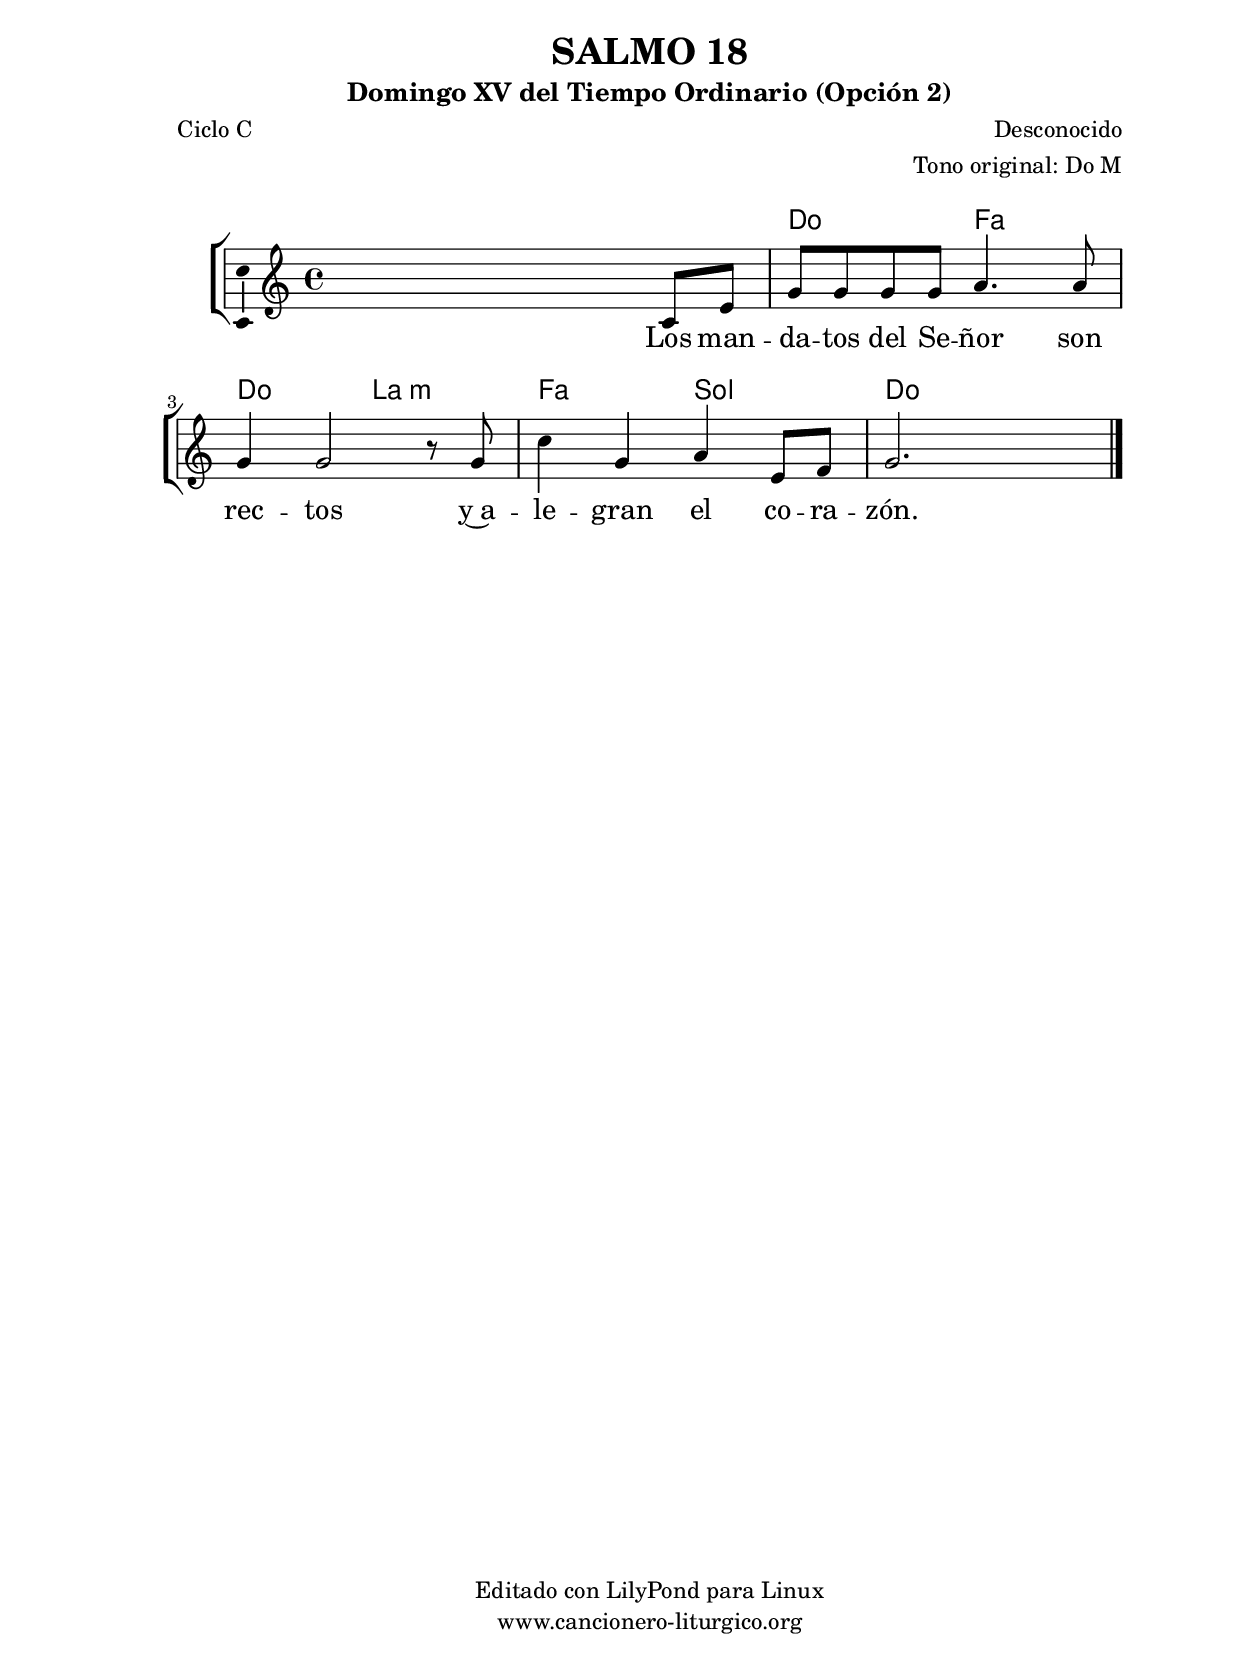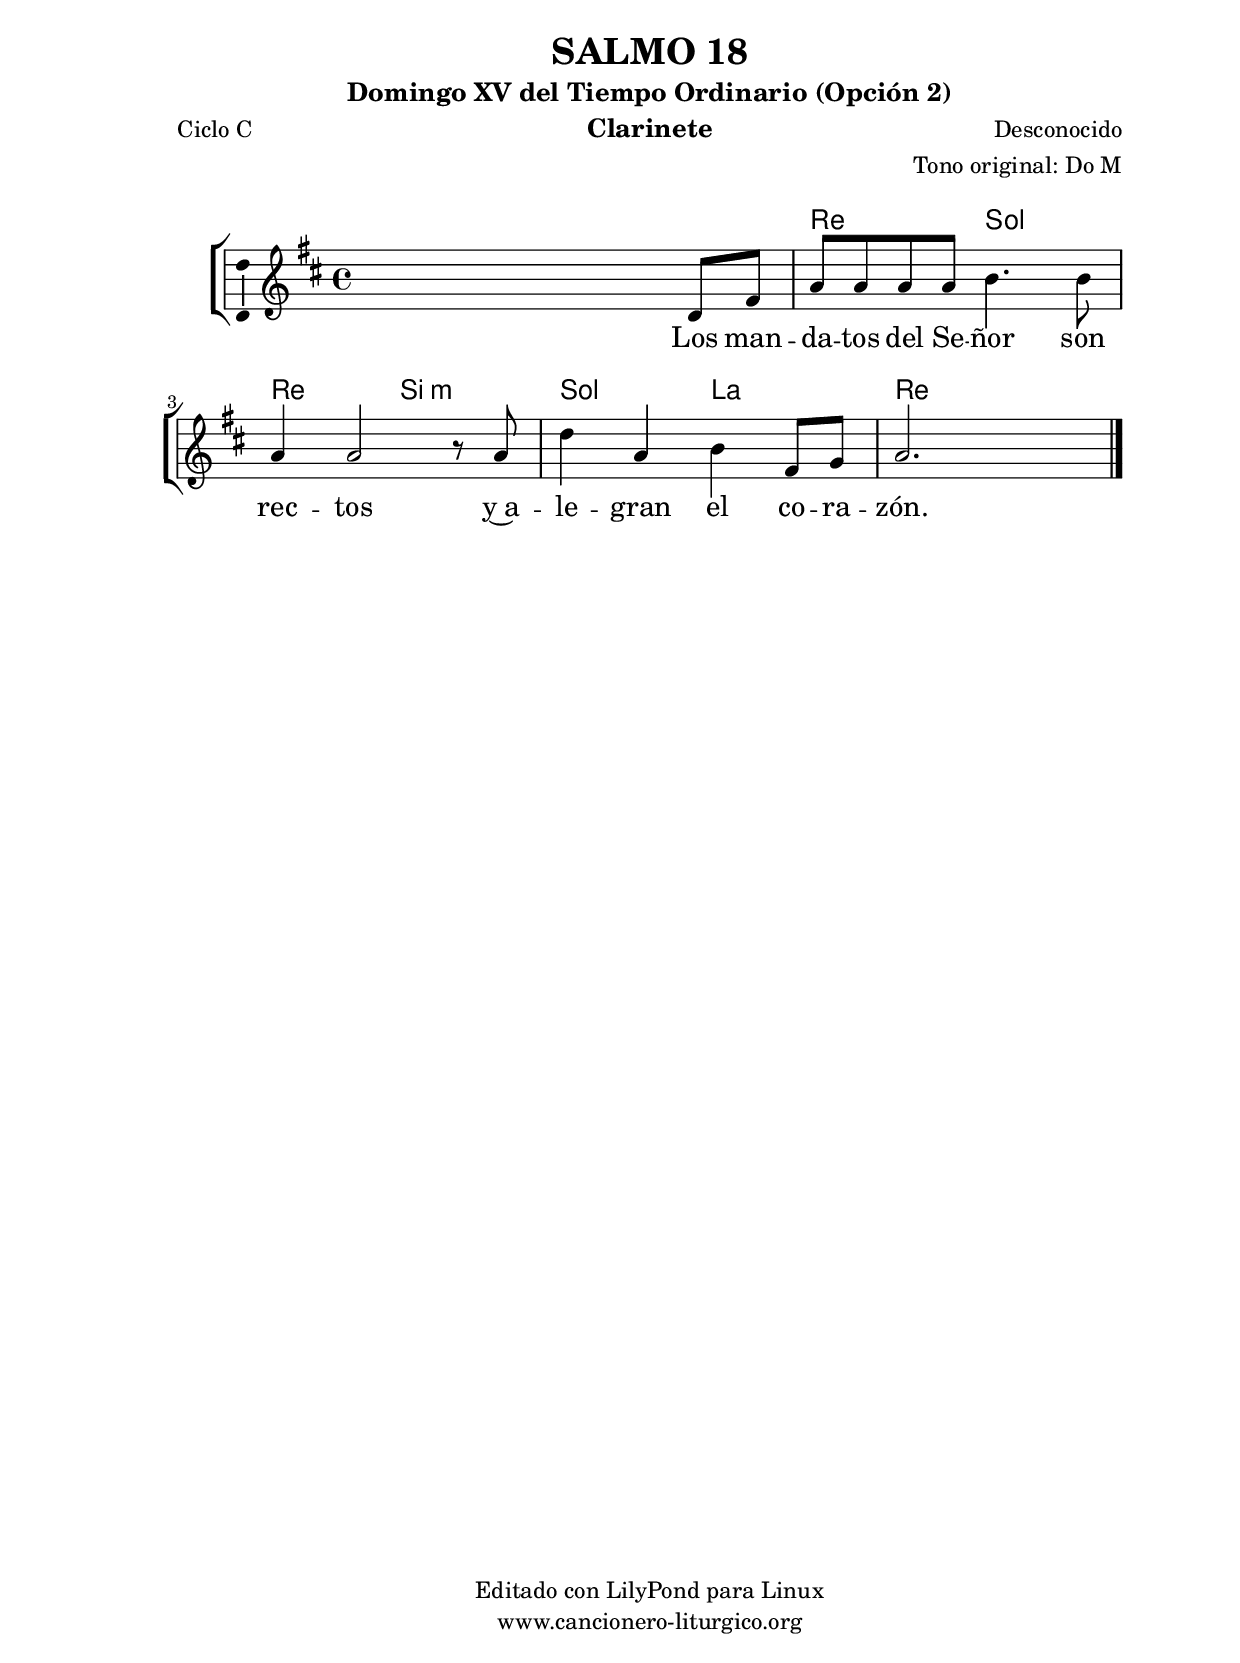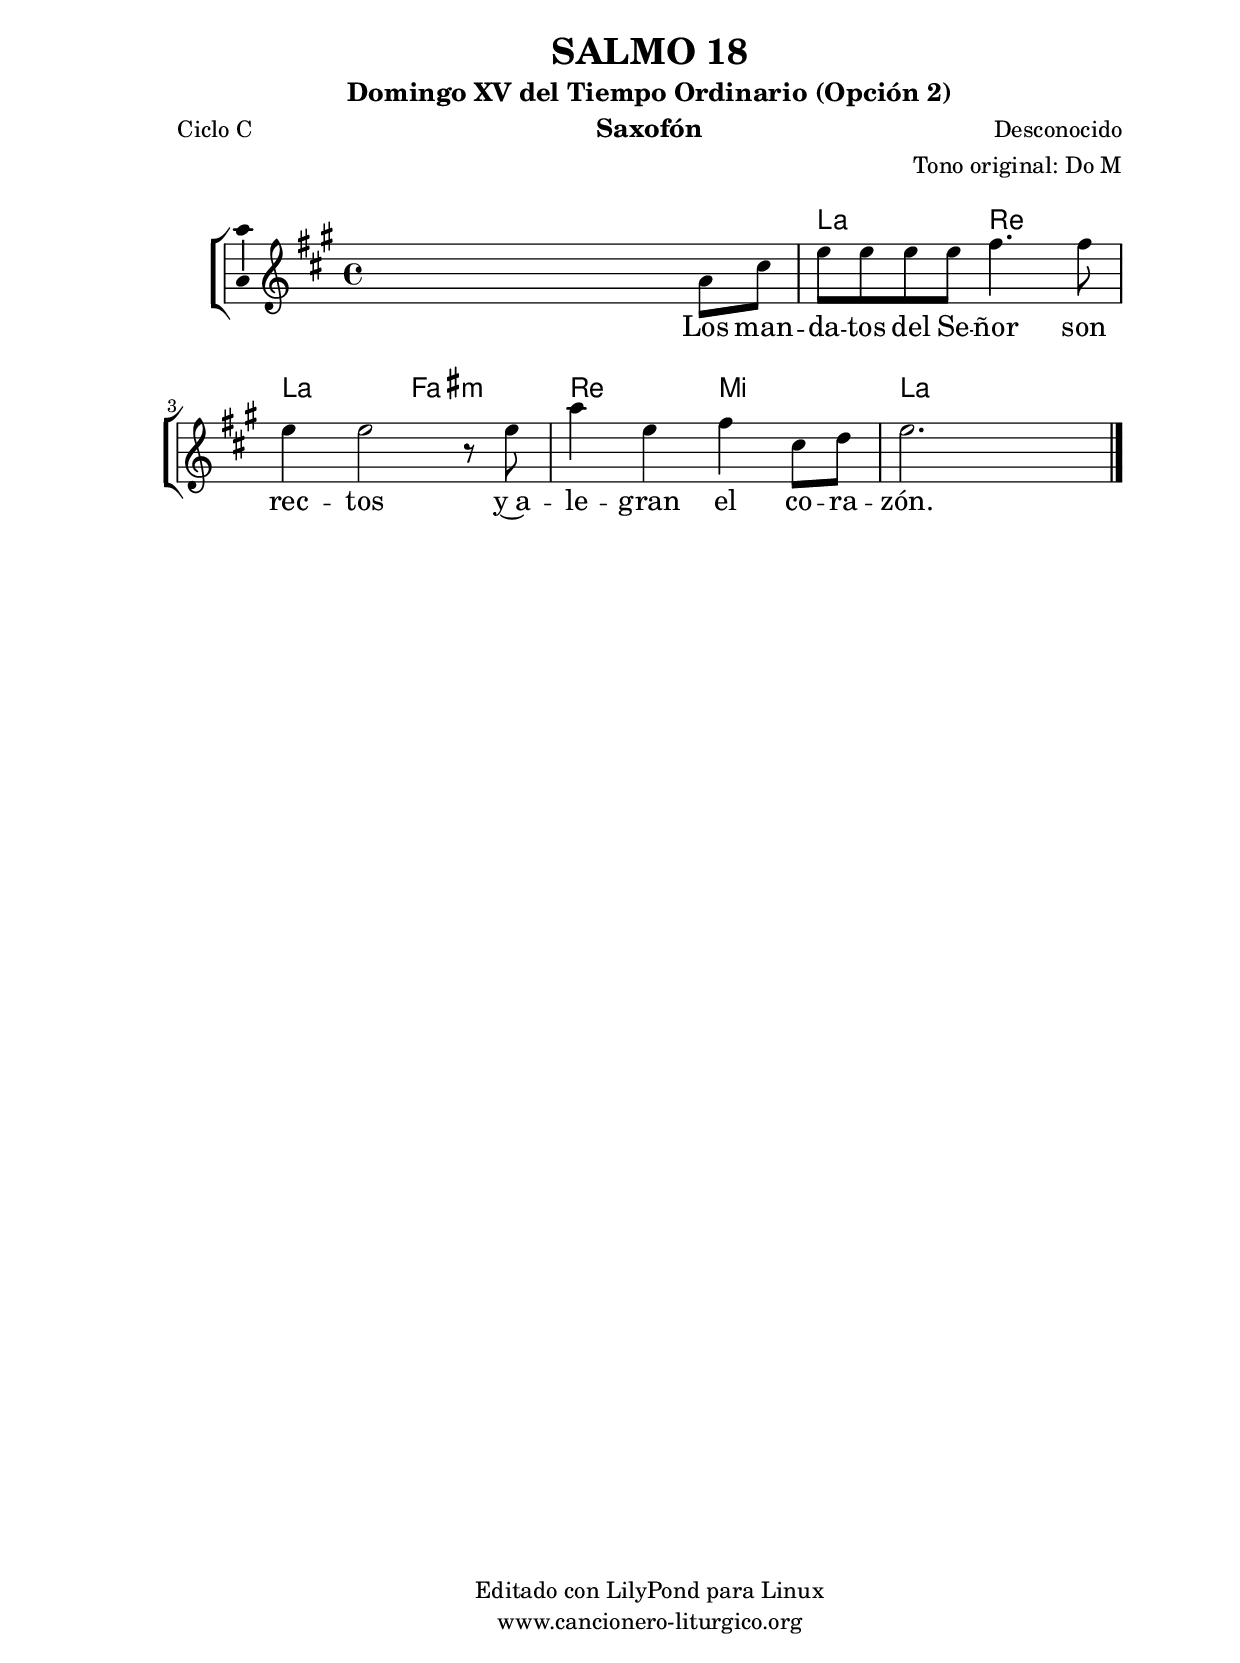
%
%para convertir .midi en .wav:
%timidity filename.midi -Ow -o finename.wav
%
%
%Para convertir de .wav a .mp3:
%lame -h -m j filename.wav
%
%
%para escuchar el midi:
%timidity nombrefichero.midi
%


%versión de lilypond para la que se ha escrito esta partitura:
\version "2.16.0"

	%Tamaño papel
	#(set-default-paper-size "a4")
	%Tamaño partitura
	#(set-global-staff-size 20)
	%No responde al pulsar sobre una nota
	#(ly:set-option 'point-and-click #f)

%parámetros del encabezamiento:
\header {
	title = "SALMO 18"
	subtitle = "Domingo XV del Tiempo Ordinario (Opción 2)"
	composer = "Desconocido"
	poet = "Ciclo C"
	meter = ""
	arranger = "Tono original: Do M"
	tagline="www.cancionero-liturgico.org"
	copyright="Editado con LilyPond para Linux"
	}

%parámetros asociados al papel:
\paper  {
	oddHeaderMarkup = \markup {\fill-line { \on-the-fly #not-first-page \fromproperty #'header:title \on-the-fly #not-first-page \fromproperty #'header:composer }}
	evenHeaderMarkup = \markup {\fill-line { \fromproperty #'header:composer \fromproperty #'header:title }}
	#(set-paper-size "a4")
	print-page-number = ##f
	first-page-number = 1
	print-first-page-number = ##f
%	head-separation = 3.0 \cm
	top-margin = 2.0 \cm
	bottom-margin = 0.5\cm
%%%	bottom-margin = -1.0\cm
	left-margin = 3.0 \cm
	line-width = 16.0 \cm 
	indent = 8\mm
	interscoreline = 2.\mm
	between-system-space = 15\mm
%	para que las partituras no llenen la hoja:
	ragged-bottom = ##t
%	idem para la última hoja:
	ragged-last-bottom = ##f
%	para que las partituras llenen el ancho del papel:
	ragged-last = ##f
	after-title-space = 2.5 \cm
%page-count=1
system-count=2

	%Flexible Vertical Spacing
%	markup-markup-spacing =
%	#'((basic-distance . 15) (minimum-distance . 15) (padding . 3))
	markup-system-spacing =
	#'((basic-distance . 15) (minimum-distance . 15) (padding . 3))
	system-system-spacing =
	#'((basic-distance . 15) (minimum-distance . 15) (padding . 3))
	score-system-spacing =
	#'((basic-distance . 15) (minimum-distance . 15) (padding . 5))
%	top-system-spacing = % header
%	#'((basic-distance . 8) (minimum-distance . 0) (padding . 3))
%	top-markup-spacing =
%	#'((basic-distance . 20) (minimum-distance . 20) (padding . 3))
	last-bottom-spacing = % footer
	#'((basic-distance . 5) (minimum-distance . 5) (padding . 3))
%	score-markup-spacing =
%	#'((basic-distance . 16) (minimum-distance . 13) (padding . 3))

	}


%parámetros que afectan a toda la partitura:
global =  {
	%clave de sol (G):
	\clef G
	%armadura:
%	\transpose f a
	\key c \major
	\tempo 4=90
	\set Score.tempoHideNote = ##t
	}


acordes = {
	\italianChords
	\chordmode {
%	\transpose f a
{

s1
c2 f c a:m f g c s

	}
	}
}

melodia = 
%	\transpose f a
{
	\relative c'{

\time 4/4
s2 s4 c8 e
g8 g g g a4. a8
g4 g2 r8 g8
c4 g a e8 f
g2. s4

	\bar "|."
	}
	}


texto = \lyricmode {
Los man -- da -- tos del Se -- ñor son rec -- tos
y~a -- le -- gran el co -- ra -- zón.
	}


acordesStaff = \context ChordNames = acordesStaff <<
	\set chordChanges = ##t
	\acordes
	>>


vozStaff = \context Voice = vozStaff
\with {\consists "Ambitus_engraver"}
<<
%	\set Staff.instrumentName = ""
%	\set Staff.shortInstrumentName = ""
%	\set Staff.midiInstrument = #"clarinet"
%	\set Staff.midiInstrument = #"cello"
%	\set Staff.midiInstrument = #"flute"
	\set Staff.midiInstrument = #"electric guitar (jazz)"
%	\set Staff.midiInstrument = #"english horn"
%	\set Staff.midiInstrument = #"violin"
%	\set Staff.midiInstrument = #"glockenspiel"
	\set Staff.midiMinimumVolume = #0.7
	\set Staff.midiMaximumVolume = #0.9
	\global
	\melodia
	>>


textoStaff = \context Lyrics = textoStaff <<
	\lyricsto vozStaff \texto
	>>

\book {
	\score {
		\context ChoirStaff {
			\override StaffGroup.SystemStartBracket #'collapse-height = #1
			\override Score.SystemStartBar #'collapse-height = #1
			<<
			\acordesStaff
			\vozStaff
			\textoStaff
			>>
			}
		\layout {
	    		\context {
				\Lyrics
				\override LyricText #'font-size = #2
				}
	   		 \context {
				\Score
				%fontSize = #3
				\override StaffSymbol #'staff-space = #(magstep +3)
				%\override Beam #'thickness = #0.55
				%\override SpacingSpanner #'spacing-increment = #1.0
				%\override Slur #'height-limit = #1.5
				}
			}
		}
	\score {
		\unfoldRepeats
		\context ChoirStaff {
			<<
			\acordesStaff
			\vozStaff
			>>
			}
		\midi {
	  		\context {
	  			\Score
				tempoWholesPerMinute = #(ly:make-moment 70 4)
				}
			}
		}
	}

%Partitura para clarinete
#(define output-suffix "C")
\book {
	\header{
		instrument = "Clarinete"
		}
	\score {
		\context ChoirStaff {
			\override StaffGroup.SystemStartBracket #'collapse-height = #1
			\override Score.SystemStartBar #'collapse-height = #1
\transpose c d
			<<
			\acordesStaff
			\vozStaff
			\textoStaff
			>>
			}
		\layout {
	    		\context {
				\Lyrics
				\override LyricText #'font-size = #2
				}
	   		 \context {
				\Score
				%fontSize = #3
				\override StaffSymbol #'staff-space = #(magstep +3)
				%\override Beam #'thickness = #0.55
				%\override SpacingSpanner #'spacing-increment = #1.0
				%\override Slur #'height-limit = #1.5
				}
			}
		}
	}

%Partitura para saxofón
#(define output-suffix "S")
\book {
	\header{
		instrument = "Saxofón"
		}
	\score {
		\context ChoirStaff {
			\override StaffGroup.SystemStartBracket #'collapse-height = #1
			\override Score.SystemStartBar #'collapse-height = #1
\transpose c a
			<<
			\acordesStaff
			\vozStaff
			\textoStaff
			>>
			}
		\layout {
	    		\context {
				\Lyrics
				\override LyricText #'font-size = #2
				}
	   		 \context {
				\Score
				%fontSize = #3
				\override StaffSymbol #'staff-space = #(magstep +3)
				%\override Beam #'thickness = #0.55
				%\override SpacingSpanner #'spacing-increment = #1.0
				%\override Slur #'height-limit = #1.5
				}
			}
		}
	}

